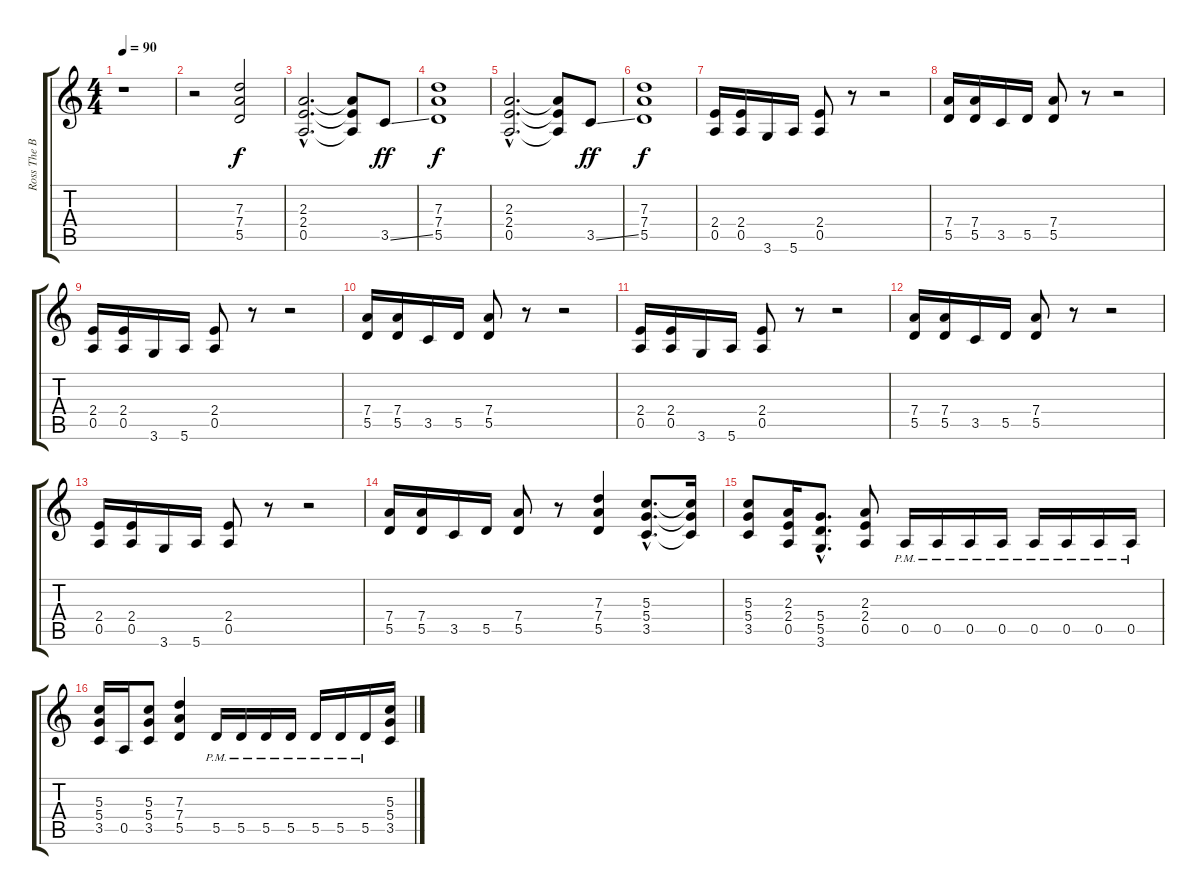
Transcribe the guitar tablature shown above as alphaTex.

\track ("Ross The Boss" "Ross The B") {instrument distortionguitar}
\staff {score tabs}
\tuning (E4 B3 G3 D3 A2 E2) {hide}
\ts (4 4)
\tempo 90
\clef g2
\ks c
r.1{dy f} |
r.2 (7.3 7.4 5.5).2 |
(2.3{hac} 2.4{hac} 0.5{hac}).2{d} (2.3{t} 2.4{t} 0.5{t}).8 3.5{ss}.8{dy ff} |
(7.3 7.4 5.5).1{dy f} |
(2.3{hac} 2.4{hac} 0.5{hac}).2{d} (2.3{t} 2.4{t} 0.5{t}).8 3.5{ss}.8{dy ff} |
(7.3 7.4 5.5).1{dy f} |
(2.4 0.5).16 (2.4 0.5).16 3.6.16 5.6.16 (2.4 0.5).8 r.8 r.2 |
(7.4 5.5).16 (7.4 5.5).16 3.5.16 5.5.16 (7.4 5.5).8 r.8 r.2 |
(2.4 0.5).16 (2.4 0.5).16 3.6.16 5.6.16 (2.4 0.5).8 r.8 r.2 |
(7.4 5.5).16 (7.4 5.5).16 3.5.16 5.5.16 (7.4 5.5).8 r.8 r.2 |
(2.4 0.5).16 (2.4 0.5).16 3.6.16 5.6.16 (2.4 0.5).8 r.8 r.2 |
(7.4 5.5).16 (7.4 5.5).16 3.5.16 5.5.16 (7.4 5.5).8 r.8 r.2 |
(2.4 0.5).16 (2.4 0.5).16 3.6.16 5.6.16 (2.4 0.5).8 r.8 r.2 |
(7.4 5.5).16 (7.4 5.5).16 3.5.16 5.5.16 (7.4 5.5).8 r.8 (7.3 7.4 5.5).4 (5.3{hac} 5.4{hac} 3.5{hac}).8{d} (5.3{t} 5.4{t} 3.5{t}).16 |
(5.3 5.4 3.5).8 (2.3 2.4 0.5).16 (5.4{hac} 5.5{hac} 3.6{hac}).8{d} (2.3 2.4 0.5).8 0.5{pm}.16 0.5{pm}.16 0.5{pm}.16 0.5{pm}.16 0.5{pm}.16 0.5{pm}.16 0.5{pm}.16 0.5{pm}.16 |
(5.3 5.4 3.5).16 0.5.16 (5.3 5.4 3.5).8 (7.3 7.4 5.5).4 5.5{pm}.16 5.5{pm}.16 5.5{pm}.16 5.5{pm}.16 5.5{pm}.16 5.5{pm}.16 5.5{pm}.16 (5.3 5.4 3.5).16
